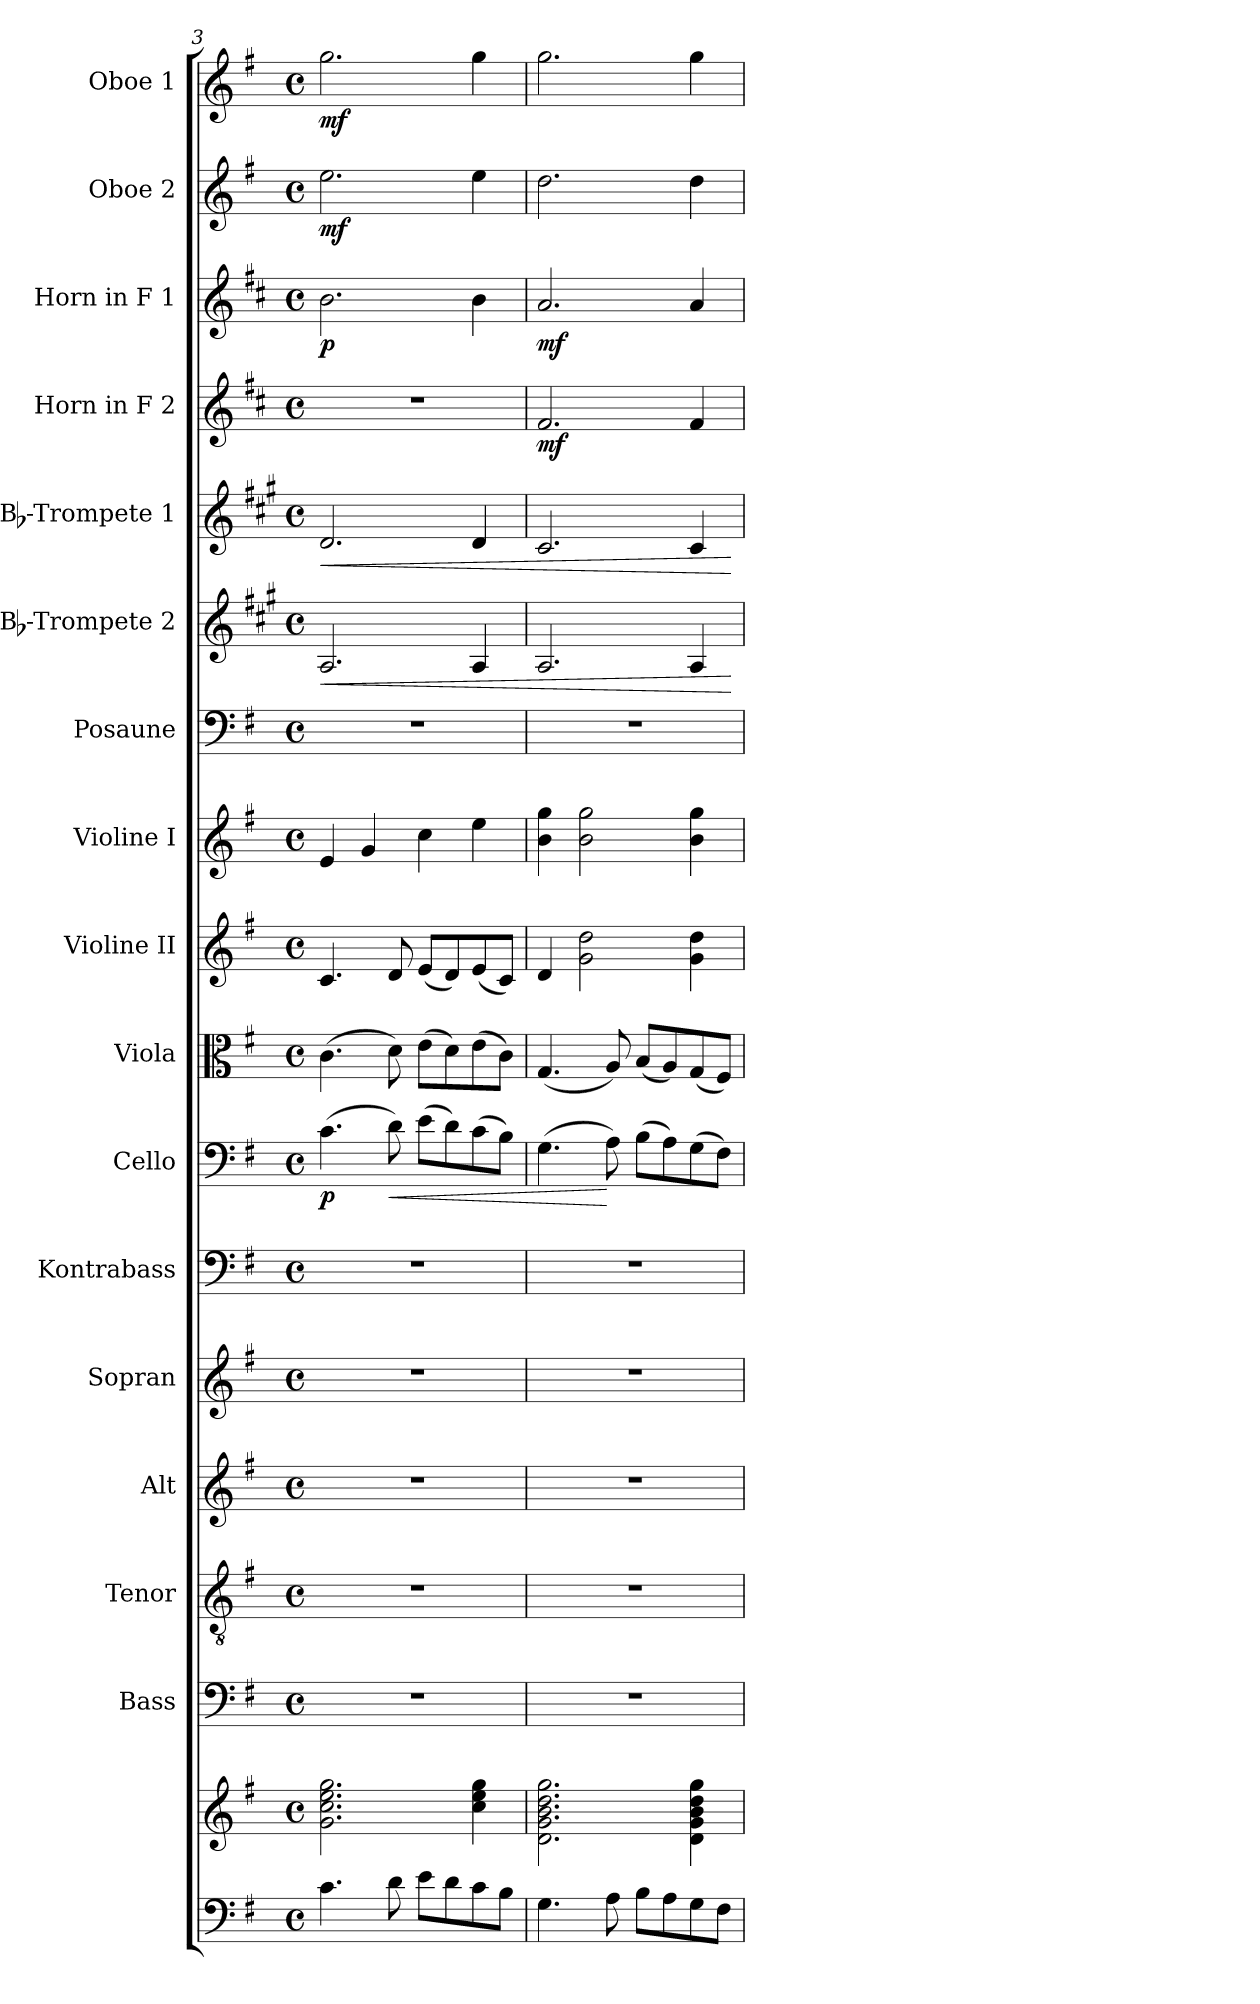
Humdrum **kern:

**kern	**kern	**kern	**kern	**kern	**kern	**kern	**kern	**dynam	**kern	**kern	**kern	**kern	**kern	**dynam	**kern	**dynam	**kern	**dynam	**kern	**dynam	**kern	**dynam	**kern	**dynam
*part17	*part17	*part16	*part15	*part14	*part13	*part12	*part11	*part11	*part10	*part9	*part8	*part7	*part6	*part6	*part5	*part5	*part4	*part4	*part3	*part3	*part2	*part2	*part1	*part1
*staff18	*staff17	*staff16	*staff15	*staff14	*staff13	*staff12	*staff11	*staff11	*staff10	*staff9	*staff8	*staff7	*staff6	*staff6	*staff5	*staff5	*staff4	*staff4	*staff3	*staff3	*staff2	*staff2	*staff1	*staff1
*	*	*I"Bass	*I"Tenor	*I"Alt	*I"Sopran	*I"Kontrabass	*I"Cello	*	*I"Viola	*I"Violine II	*I"Violine I	*I"Posaune	*I"Bb-Trompete 2	*	*I"Bb-Trompete 1	*	*I"Horn in F 2	*	*I"Horn in F 1	*	*I"Oboe 2	*	*I"Oboe 1	*
*	*	*I'B.	*I'T.	*I'A.	*I'S.	*I'Kb.	*	*	*I'Vla.	*I'Vl. II	*I'Vl. I	*I'Pos.	*I'Bb Trp. 2	*	*I'Bb Trp. 1	*	*	*	*	*	*I'Ob. 2	*	*I'Ob. 1	*
*clefF4	*clefG2	*clefF4	*clefGv2	*clefG2	*clefG2	*clefF4	*clefF4	*	*clefC3	*clefG2	*clefG2	*clefF4	*clefG2	*	*clefG2	*	*clefG2	*	*clefG2	*	*clefG2	*	*clefG2	*
*	*	*	*	*	*	*ITrd7c12	*	*	*	*	*	*	*ITrd1c2	*	*ITrd1c2	*	*ITrd4c7	*	*ITrd4c7	*	*	*	*	*
*k[f#]	*k[f#]	*k[f#]	*k[f#]	*k[f#]	*k[f#]	*k[f#]	*k[f#]	*	*k[f#]	*k[f#]	*k[f#]	*k[f#]	*k[f#]	*	*k[f#]	*	*k[f#]	*	*k[f#]	*	*k[f#]	*	*k[f#]	*
*G:	*G:	*G:	*G:	*G:	*G:	*G:	*G:	*	*G:	*G:	*G:	*G:	*G:	*	*G:	*	*G:	*	*G:	*	*G:	*	*G:	*
*M4/4	*M4/4	*M4/4	*M4/4	*M4/4	*M4/4	*M4/4	*M4/4	*	*M4/4	*M4/4	*M4/4	*M4/4	*M4/4	*	*M4/4	*	*M4/4	*	*M4/4	*	*M4/4	*	*M4/4	*
*met(c)	*met(c)	*met(c)	*met(c)	*met(c)	*met(c)	*met(c)	*met(c)	*	*met(c)	*met(c)	*met(c)	*met(c)	*met(c)	*	*met(c)	*	*met(c)	*	*met(c)	*	*met(c)	*	*met(c)	*
=3	=3	=3	=3	=3	=3	=3	=3	=3	=3	=3	=3	=3	=3	=3	=3	=3	=3	=3	=3	=3	=3	=3	=3	=3
!	!	!	!	!	!	!	!	!LO:DY:b	!	!	!	!	!	!LO:HP:b	!	!LO:HP:b	!	!	!	!LO:DY:b	!	!LO:DY:b	!	!LO:DY:b
4.c\	2.g\ 2.cc\ 2.ee\ 2.gg\	1r	1r	1r	1r	1r	(>4.c\	p	(>4.c\	4.c/	4e/	1r	2.G/	<	2.c/	<	1r	.	2.e\	p	2.ee\	mf	2.gg\	mf
.	.	.	.	.	.	.	.	.	.	.	4g/	.	.	.	.	.	.	.	.	.	.	.	.	.
!	!	!	!	!	!	!	!	!LO:HP:b	!	!	!	!	!	!	!	!	!	!	!	!	!	!	!	!
8d\	.	.	.	.	.	.	8d\)	<	8d\)	8d/	.	.	.	.	.	.	.	.	.	.	.	.	.	.
8e\L	.	.	.	.	.	.	(>8e\L	.	(>8e\L	(<8e/L	4cc\	.	.	.	.	.	.	.	.	.	.	.	.	.
8d\	.	.	.	.	.	.	8d\)	.	8d\)	8d/)	.	.	.	.	.	.	.	.	.	.	.	.	.	.
8c\	4cc\ 4ee\ 4gg\	.	.	.	.	.	(>8c\	.	(>8e\	(<8e/	4ee\	.	4G/	.	4c/	.	.	.	4e\	.	4ee\	.	4gg\	.
8B\J	.	.	.	.	.	.	8B\J)	.	8c\J)	8c/J)	.	.	.	.	.	.	.	.	.	.	.	.	.	.
=4	=4	=4	=4	=4	=4	=4	=4	=4	=4	=4	=4	=4	=4	=4	=4	=4	=4	=4	=4	=4	=4	=4	=4	=4
!	!	!	!	!	!	!	!	!	!	!	!	!	!	!	!	!	!	!LO:DY:b	!	!LO:DY:b	!	!	!	!
4.G\	2.d\ 2.g\ 2.b\ 2.dd\ 2.gg\	1r	1r	1r	1r	1r	(>4.G\	.	(<4.G/	4d/	4b\ 4gg\	1r	2.G/	.	2.B/	.	2.B/	mf	2.d/	mf	2.dd\	.	2.gg\	.
.	.	.	.	.	.	.	.	.	.	2g\ 2dd\	2b\ 2gg\	.	.	.	.	.	.	.	.	.	.	.	.	.
8A\	.	.	.	.	.	.	8A\)	[	8A/)	.	.	.	.	.	.	.	.	.	.	.	.	.	.	.
8B\L	.	.	.	.	.	.	(>8B\L	.	(<8B/L	.	.	.	.	.	.	.	.	.	.	.	.	.	.	.
8A\	.	.	.	.	.	.	8A\)	.	8A/)	.	.	.	.	.	.	.	.	.	.	.	.	.	.	.
8G\	4d\ 4g\ 4b\ 4dd\ 4gg\	.	.	.	.	.	(>8G\	.	(<8G/	4g\ 4dd\	4b\ 4gg\	.	4G/	.	4B/	.	4B/	.	4d/	.	4dd\	.	4gg\	.
8F#\J	.	.	.	.	.	.	8F#\J)	.	8F#/J)	.	.	.	.	.	.	.	.	.	.	.	.	.	.	.
.	.	.	.	.	.	.	.	.	.	.	.	.	.	[	.	[	.	.	.	.	.	.	.	.
=	=	=	=	=	=	=	=	=	=	=	=	=	=	=	=	=	=	=	=	=	=	=	=	=
*-	*-	*-	*-	*-	*-	*-	*-	*-	*-	*-	*-	*-	*-	*-	*-	*-	*-	*-	*-	*-	*-	*-	*-	*-
